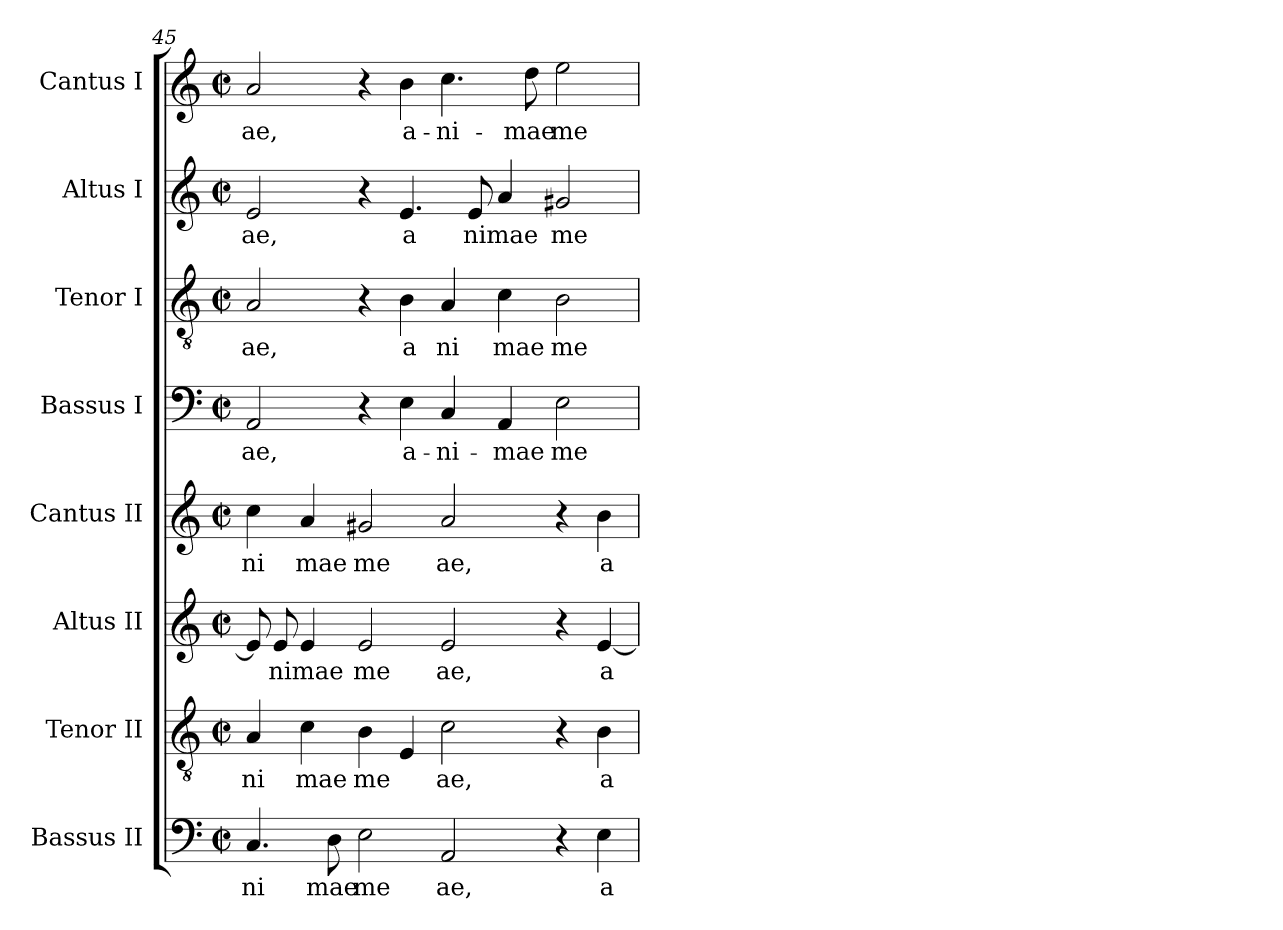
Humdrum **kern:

**kern	**text	**kern	**text	**kern	**text	**kern	**text	**kern	**text	**kern	**text	**kern	**text	**kern	**text
*part8	*part8	*part7	*part7	*part6	*part6	*part5	*part5	*part4	*part4	*part3	*part3	*part2	*part2	*part1	*part1
*staff8	*staff8	*staff7	*staff7	*staff6	*staff6	*staff5	*staff5	*staff4	*staff4	*staff3	*staff3	*staff2	*staff2	*staff1	*staff1
*I"Bassus II	*	*I"Tenor II	*	*I"Altus II	*	*I"Cantus II	*	*I"Bassus I	*	*I"Tenor I	*	*I"Altus I	*	*I"Cantus I	*
*clefF4	*	*clefGv2	*	*clefG2	*	*clefG2	*	*clefF4	*	*clefGv2	*	*clefG2	*	*clefG2	*
*M2/2	*	*M2/2	*	*M2/2	*	*M2/2	*	*M2/2	*	*M2/2	*	*M2/2	*	*M2/2	*
*met(c|)	*	*met(c|)	*	*met(c|)	*	*met(c|)	*	*met(c|)	*	*met(c|)	*	*met(c|)	*	*met(c|)	*
=45	=45	=45	=45	=45	=45	=45	=45	=45	=45	=45	=45	=45	=45	=45	=45
!	!LO:LY:b:cj	!	!LO:LY:b:cj	!	!	!	!LO:LY:b:cj	!	!LO:LY:b:cj	!	!LO:LY:b:cj	!	!LO:LY:b:cj	!	!LO:LY:b:cj
4.C/	ni	4A/	ni	8e/]	.	4cc\	ni	2AA/	-ae,	2A/	ae,	2e/	ae,	2a/	-ae,
!	!	!	!	!	!LO:LY:b	!	!	!	!	!	!	!	!	!	!
.	.	.	.	8e/	nimae	.	.	.	.	.	.	.	.	.	.
!	!	!	!LO:LY:b:cj	!	!	!	!LO:LY:b:cj	!	!	!	!	!	!	!	!
.	.	4c\	mae	4e/	.	4a/	mae	.	.	.	.	.	.	.	.
!	!LO:LY:b:cj	!	!	!	!	!	!	!	!	!	!	!	!	!	!
8D\	mae	.	.	.	.	.	.	.	.	.	.	.	.	.	.
!	!LO:LY:b:cj	!	!LO:LY:b	!	!LO:LY:b:cj	!	!LO:LY:b:cj	!	!	!	!	!	!	!	!
2E\	me	4B\	me	2e/	me	2g#X/	me	4r	.	4r	.	4r	.	4r	.
!	!	!	!	!	!	!	!	!	!LO:LY:b:cj	!	!LO:LY:b:cj	!	!LO:LY:b:cj	!	!LO:LY:b:cj
.	.	4E/	.	.	.	.	.	4E\	a-	4B\	a	4.e/	a	4b\	a-
!	!LO:LY:b:cj	!	!LO:LY:b:cj	!	!LO:LY:b:cj	!	!LO:LY:b:cj	!	!LO:LY:b:cj	!	!LO:LY:b:cj	!	!	!	!LO:LY:b:cj
2AA/	ae,	2c\	ae,	2e/	ae,	2a/	ae,	4C/	-ni-	4A/	ni	.	.	4.cc\	-ni-
!	!	!	!	!	!	!	!	!	!	!	!	!	!LO:LY:b	!	!
.	.	.	.	.	.	.	.	.	.	.	.	8e/	nimae	.	.
!	!	!	!	!	!	!	!	!	!LO:LY:b:cj	!	!LO:LY:b:cj	!	!	!	!
.	.	.	.	.	.	.	.	4AA/	-mae	4c\	mae	4a/	.	.	.
!	!	!	!	!	!	!	!	!	!	!	!	!	!	!	!LO:LY:b:cj
.	.	.	.	.	.	.	.	.	.	.	.	.	.	8dd\	-mae
!	!	!	!	!	!	!	!	!	!LO:LY:b:cj	!	!LO:LY:b:cj	!	!LO:LY:b:cj	!	!LO:LY:b:cj
4r	.	4r	.	4r	.	4r	.	2E\	me-	2B\	me	2g#X/	me	2ee\	me-
!	!LO:LY:b:cj	!	!LO:LY:b:cj	!	!LO:LY:b:cj	!	!LO:LY:b:cj	!	!	!	!	!	!	!	!
4E\	a	4B\	a	[<4e/	a	4b\	a	.	.	.	.	.	.	.	.
=	=	=	=	=	=	=	=	=	=	=	=	=	=	=	=
*-	*-	*-	*-	*-	*-	*-	*-	*-	*-	*-	*-	*-	*-	*-	*-
